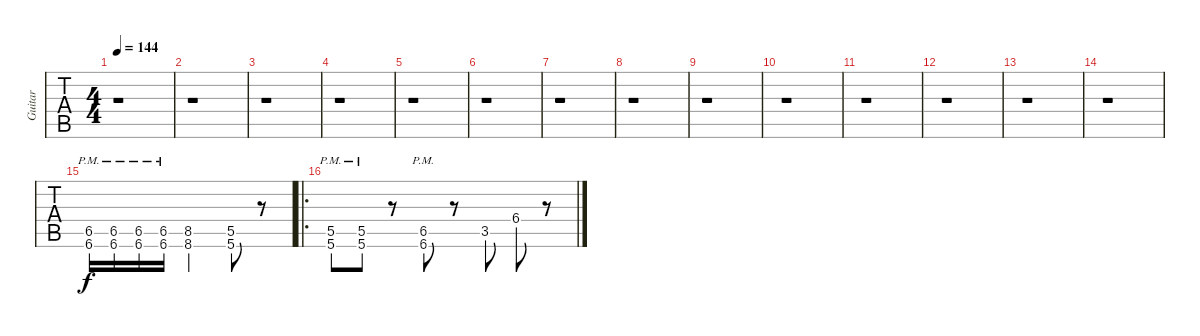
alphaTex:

\track ("Guitar" "Guitar") {instrument electricguitarclean}
\staff {tabs}
\tuning (D4 A3 F3 C3 G2 C2) {hide}
\ts (4 4)
\tempo 144
\clef g2
\ks c
r.1{dy f} |
r.1 |
r.1 |
r.1 |
r.1 |
r.1 |
r.1 |
r.1 |
r.1 |
r.1 |
r.1 |
r.1 |
r.1 |
r.1 |
(6.5{pm} 6.6{pm}).16 (6.5{pm} 6.6{pm}).16 (6.5{pm} 6.6{pm}).16 (6.5{pm} 6.6{pm}).16 (8.5 8.6).2 (5.5 5.6).8 r.8 |
\ro
(5.5 5.6{pm}).8 (5.5 5.6{pm}).8 r.8 (6.5{pm} 6.6{pm}).8 r.8 3.5.8 6.4.8 r.8
